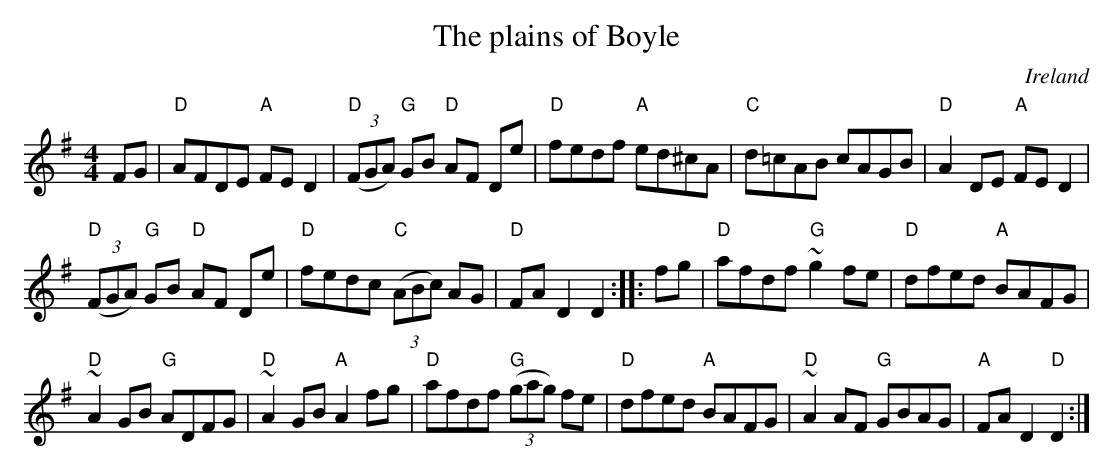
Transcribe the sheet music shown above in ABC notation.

X:1
T:The plains of Boyle
O:Ireland
M:4/4
L:1/8
K:G
FG|\
"D"AFDE "A"FED2|"D"(3(FGA) "G"GB "D"AF De|"D"fedf "A"ed^cA|"C"d=cAB cAGB|\
"D"A2DE "A"FED2|
"D"(3(FGA) "G"GB "D"AF De|"D"fedc "C"(3(ABc) AG|"D"FAD2 D2:|\
|:fg|\
"D"afdf "G"~g2 fe|"D"dfed "A"BAFG|
"D"~A2GB "G"ADFG|"D"~A2 GB "A"A2 fg|\
"D"afdf "G"(3(gag) fe|"D"dfed "A"BAFG|"D"~A2 AF "G"GBAG|"A"FAD2 "D"D2:|
